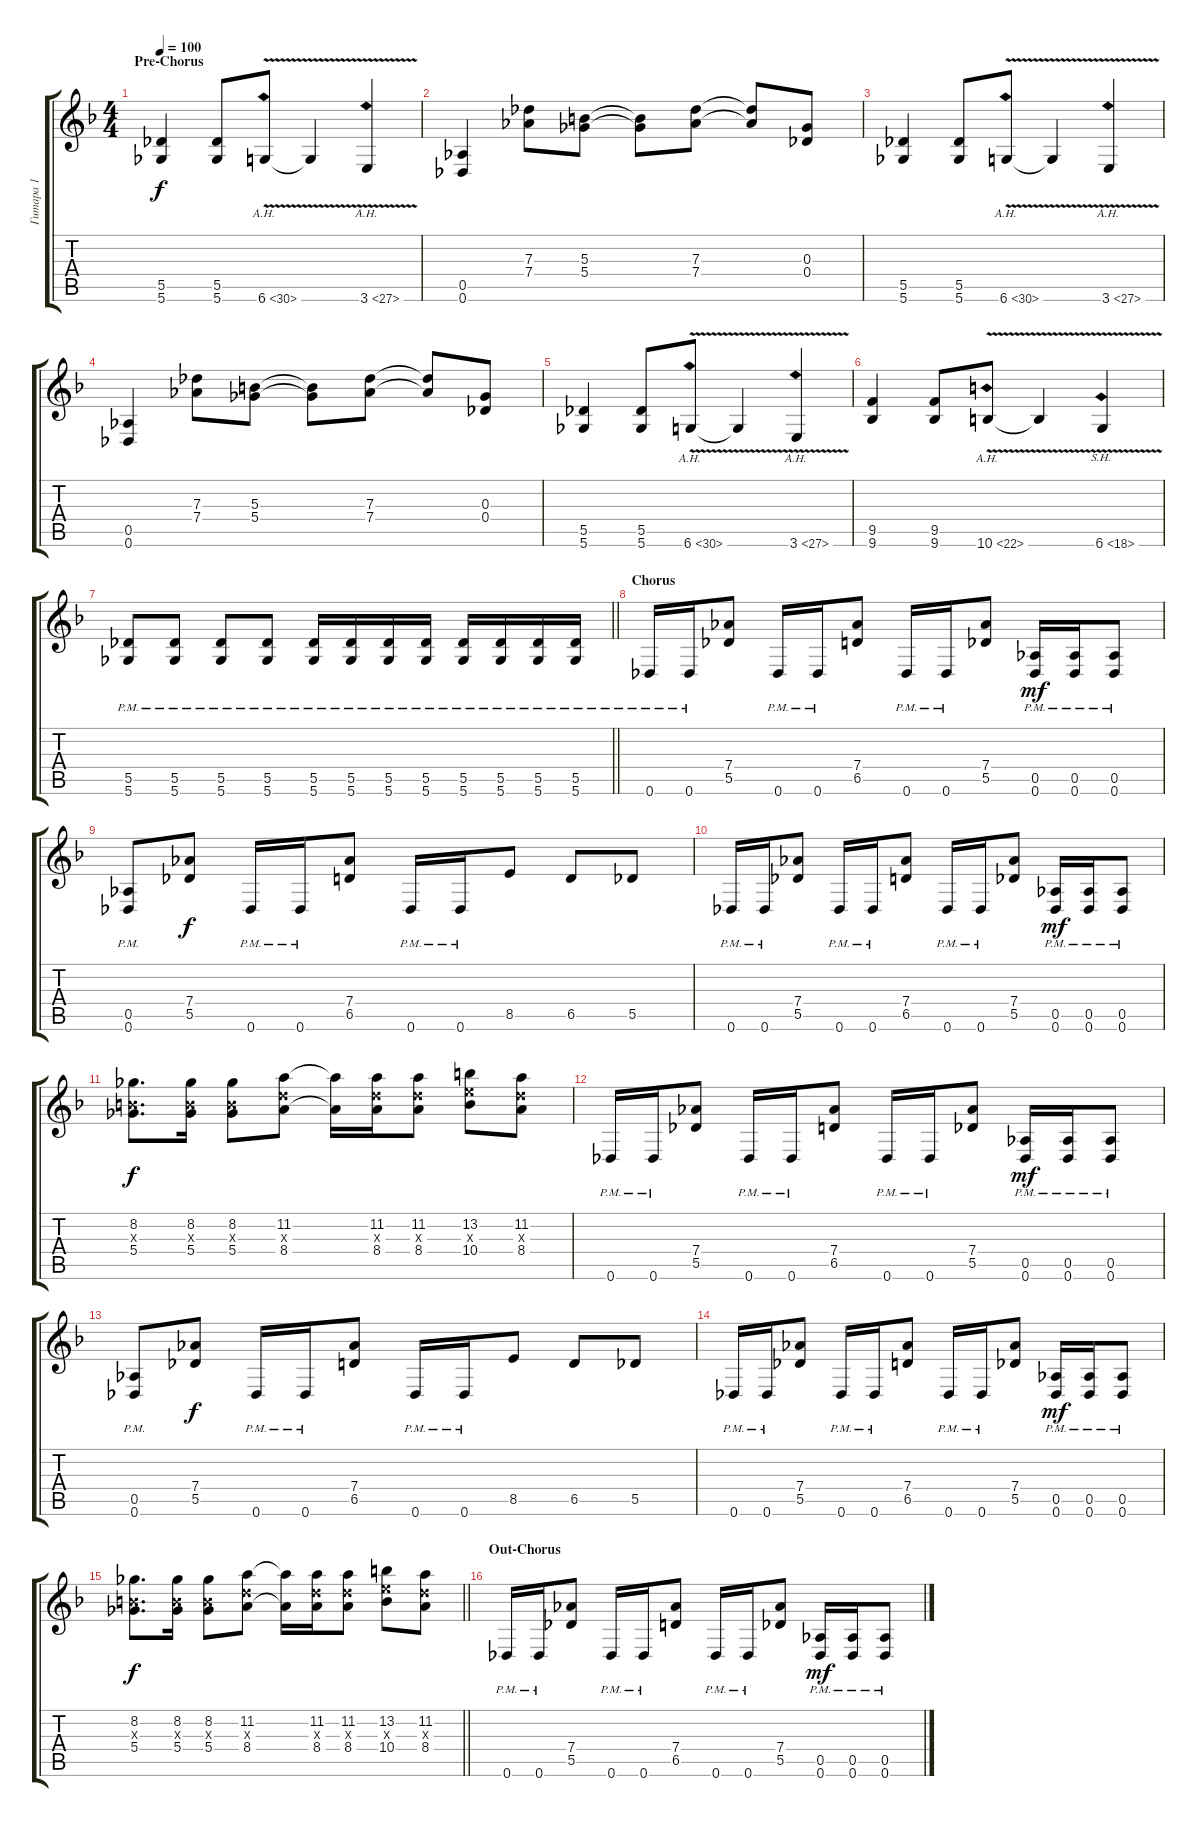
\track ("Гитара 1" "Гитара 1") {instrument distortionguitar}
\staff {score tabs}
\tuning (Eb4 Bb3 Gb3 Db3 Ab2 Db2) {hide}
\ts (4 4)
\section ("" "Pre-Chorus")
\tempo 100
\clef g2
\ks dminor
(5.5 5.6).4{dy f} (5.5 5.6).8 6.6{ah 24 v}.8 6.6{t}.4 3.6{ah 24 v}.4 |
(0.5 0.6).4 (7.3 7.4).8 (5.3 5.4).8 (5.3{t} 5.4{t}).8 (7.3 7.4).8 (7.3{t} 7.4{t}).8 (0.3 0.4).8 |
(5.5 5.6).4 (5.5 5.6).8 6.6{ah 24 v}.8 6.6{t}.4 3.6{ah 24 v}.4 |
(0.5 0.6).4 (7.3 7.4).8 (5.3 5.4).8 (5.3{t} 5.4{t}).8 (7.3 7.4).8 (7.3{t} 7.4{t}).8 (0.3 0.4).8 |
(5.5 5.6).4 (5.5 5.6).8 6.6{ah 24 v}.8 6.6{t}.4 3.6{ah 24 v}.4 |
(9.5 9.6).4 (9.5 9.6).8 10.6{ah 12 v}.8 10.6{t}.4 6.6{sh 12 v}.4 |
\barLineRight lightlight
(5.5{pm} 5.6{pm}).8 (5.5{pm} 5.6{pm}).8 (5.5{pm} 5.6{pm}).8 (5.5{pm} 5.6{pm}).8 (5.5{pm} 5.6{pm}).16 (5.5{pm} 5.6{pm}).16 (5.5{pm} 5.6{pm}).16 (5.5{pm} 5.6{pm}).16 (5.5{pm} 5.6{pm}).16 (5.5{pm} 5.6{pm}).16 (5.5{pm} 5.6{pm}).16 (5.5{pm} 5.6{pm}).16 |
\section ("" "Chorus")
0.6{pm}.16 0.6{pm}.16 (7.4 5.5).8 0.6{pm}.16 0.6{pm}.16 (7.4 6.5).8 0.6{pm}.16 0.6{pm}.16 (7.4 5.5).8 (0.5{pm} 0.6{pm}).16{dy mf} (0.5{pm} 0.6{pm}).16 (0.5{pm} 0.6{pm}).8 |
(0.5{pm} 0.6{pm}).8 (7.4 5.5).8{dy f} 0.6{pm}.16 0.6{pm}.16 (7.4 6.5).8 0.6{pm}.16 0.6{pm}.16 8.5.8 6.5.8 5.5.8 |
0.6{pm}.16 0.6{pm}.16 (7.4 5.5).8 0.6{pm}.16 0.6{pm}.16 (7.4 6.5).8 0.6{pm}.16 0.6{pm}.16 (7.4 5.5).8 (0.5{pm} 0.6{pm}).16{dy mf} (0.5{pm} 0.6{pm}).16 (0.5{pm} 0.6{pm}).8 |
(8.2 5.3{x} 5.4).8{d dy f} (8.2 5.3{x} 5.4).16 (8.2 5.3{x} 5.4).8 (11.2 8.3{x} 8.4).8 (11.2{t} 8.4{t}).16 (11.2 8.3{x} 8.4).16 (11.2 8.3{x} 8.4).8 (13.2 10.3{x} 10.4).8 (11.2 8.3{x} 8.4).8 |
0.6{pm}.16 0.6{pm}.16 (7.4 5.5).8 0.6{pm}.16 0.6{pm}.16 (7.4 6.5).8 0.6{pm}.16 0.6{pm}.16 (7.4 5.5).8 (0.5{pm} 0.6{pm}).16{dy mf} (0.5{pm} 0.6{pm}).16 (0.5{pm} 0.6{pm}).8 |
(0.5{pm} 0.6{pm}).8 (7.4 5.5).8{dy f} 0.6{pm}.16 0.6{pm}.16 (7.4 6.5).8 0.6{pm}.16 0.6{pm}.16 8.5.8 6.5.8 5.5.8 |
0.6{pm}.16 0.6{pm}.16 (7.4 5.5).8 0.6{pm}.16 0.6{pm}.16 (7.4 6.5).8 0.6{pm}.16 0.6{pm}.16 (7.4 5.5).8 (0.5{pm} 0.6{pm}).16{dy mf} (0.5{pm} 0.6{pm}).16 (0.5{pm} 0.6{pm}).8 |
\barLineRight lightlight
(8.2 5.3{x} 5.4).8{d dy f} (8.2 5.3{x} 5.4).16 (8.2 5.3{x} 5.4).8 (11.2 8.3{x} 8.4).8 (11.2{t} 8.4{t}).16 (11.2 8.3{x} 8.4).16 (11.2 8.3{x} 8.4).8 (13.2 10.3{x} 10.4).8 (11.2 8.3{x} 8.4).8 |
\section ("" "Out-Chorus")
0.6{pm}.16 0.6{pm}.16 (7.4 5.5).8 0.6{pm}.16 0.6{pm}.16 (7.4 6.5).8 0.6{pm}.16 0.6{pm}.16 (7.4 5.5).8 (0.5{pm} 0.6{pm}).16{dy mf} (0.5{pm} 0.6{pm}).16 (0.5{pm} 0.6{pm}).8
